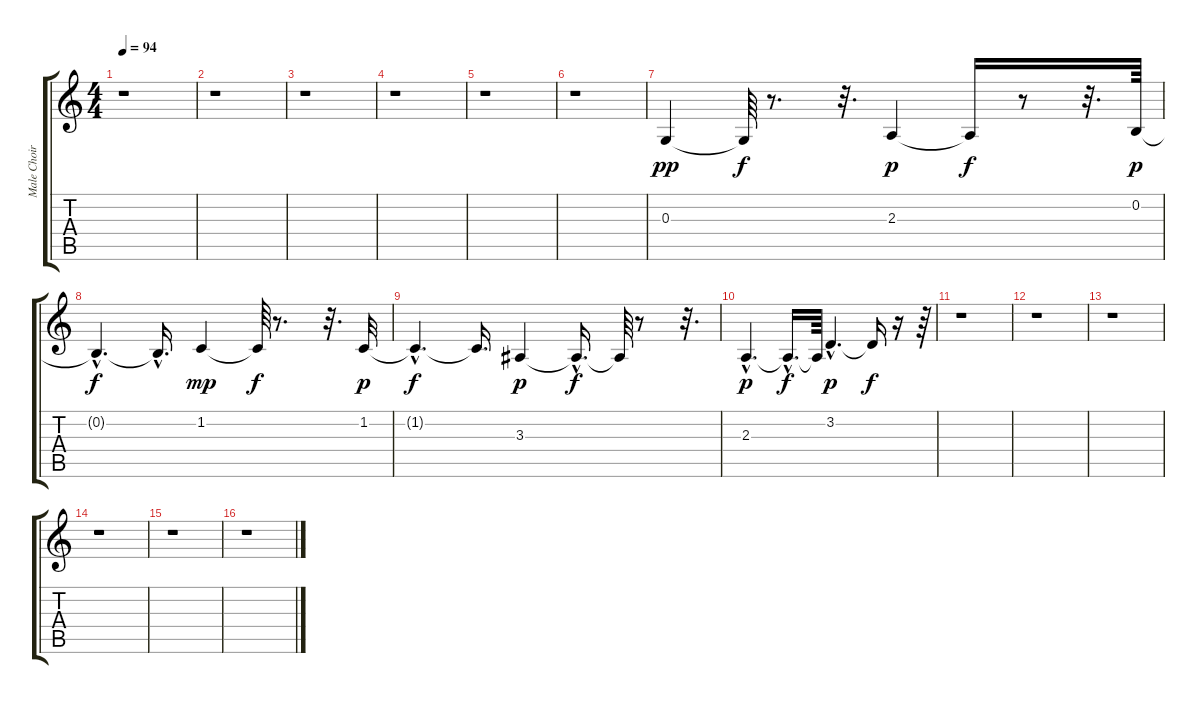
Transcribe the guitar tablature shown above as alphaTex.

\track ("Male Choir" "Male Choir") {instrument fx7echoes}
\staff {score tabs}
\tuning (E4 B3 G3 D3 A2 E2) {hide}
\ts (4 4)
\tempo 94
\clef g2
\ks c
r.1{dy f} |
r.1 |
r.1 |
r.1 |
r.1 |
r.1 |
0.3.4{dy pp} 0.3{t}.64{dy f} r.8{d} r.32{d} 2.3.4{dy p} 2.3{t}.16{dy f} r.8 r.32{d} 0.2.64{dy p} |
0.2{hac t}.4{d dy f} 0.2{hac t}.16{d} 1.2.4{dy mp} 1.2{t}.64{dy f} r.8{d} r.32{d} 1.2.32{dy p} |
1.2{hac t}.4{d dy f} 1.2{t}.16{d} 3.3.4{dy p} 3.3{hac t}.16{d dy f} 3.3{t}.64 r.8 r.32{d} |
2.3{hac}.4{d dy p} 2.3{hac t}.16{d dy f} 2.3{t}.64 3.2{hac}.4{d dy p} 3.2{t}.16{dy f} r.16 r.64 |
r.1 |
r.1 |
r.1 |
r.1 |
r.1 |
r.1
